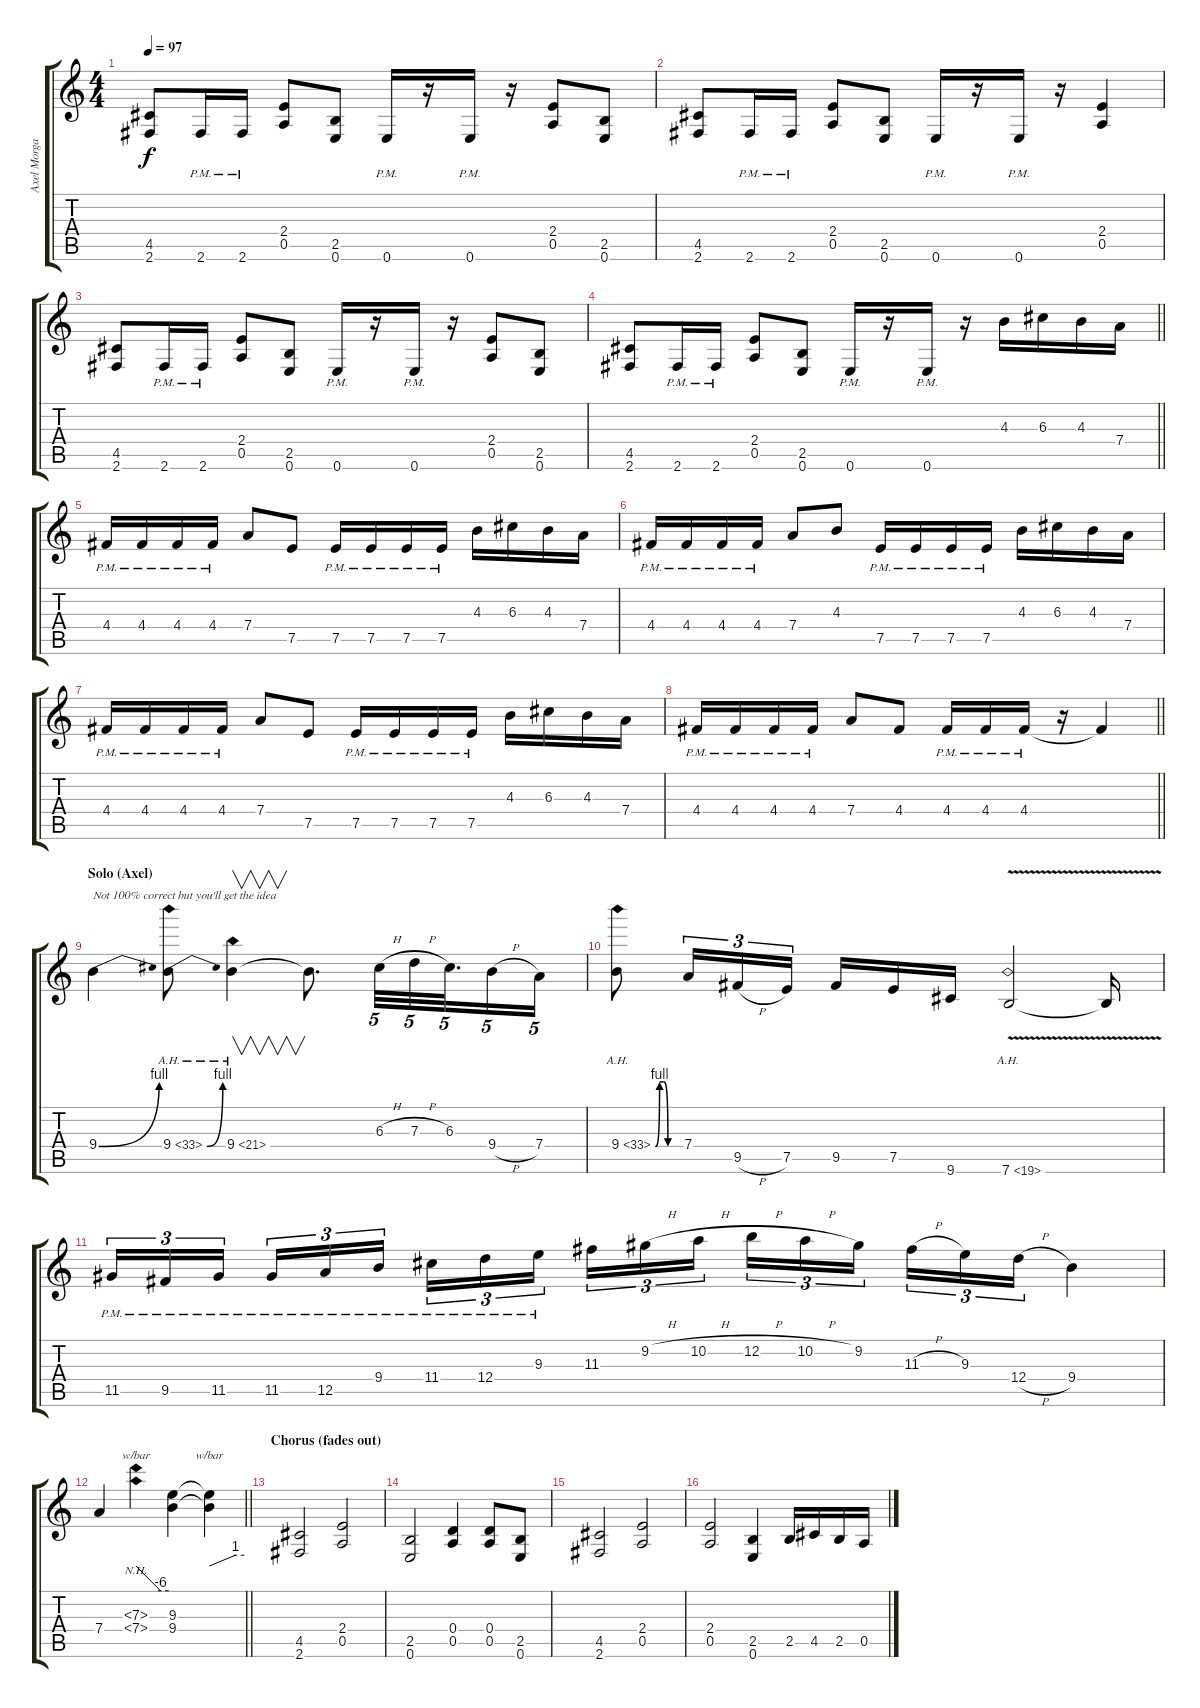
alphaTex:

\track ("Axel Morgan" "Axel Morga") {instrument distortionguitar}
\staff {score tabs}
\tuning (E4 B3 G3 D3 A2 E2) {hide}
\ts (4 4)
\tempo 97
\clef g2
\ks c
(4.5 2.6).8{dy f} 2.6{pm}.16 2.6{pm}.16 (2.4 0.5).8 (2.5 0.6).8 0.6{pm}.16 r.16 0.6{pm}.16 r.16 (2.4 0.5).8 (2.5 0.6).8 |
(4.5 2.6).8 2.6{pm}.16 2.6{pm}.16 (2.4 0.5).8 (2.5 0.6).8 0.6{pm}.16 r.16 0.6{pm}.16 r.16 (2.4 0.5).4 |
(4.5 2.6).8 2.6{pm}.16 2.6{pm}.16 (2.4 0.5).8 (2.5 0.6).8 0.6{pm}.16 r.16 0.6{pm}.16 r.16 (2.4 0.5).8 (2.5 0.6).8 |
\barLineRight lightlight
(4.5 2.6).8 2.6{pm}.16 2.6{pm}.16 (2.4 0.5).8 (2.5 0.6).8 0.6{pm}.16 r.16 0.6{pm}.16 r.16 4.3.16 6.3.16 4.3.16 7.4.16 |
4.4{pm}.16 4.4{pm}.16 4.4{pm}.16 4.4{pm}.16 7.4.8 7.5.8 7.5{pm}.16 7.5{pm}.16 7.5{pm}.16 7.5{pm}.16 4.3.16 6.3.16 4.3.16 7.4.16 |
4.4{pm}.16 4.4{pm}.16 4.4{pm}.16 4.4{pm}.16 7.4.8 4.3.8 7.5{pm}.16 7.5{pm}.16 7.5{pm}.16 7.5{pm}.16 4.3.16 6.3.16 4.3.16 7.4.16 |
4.4{pm}.16 4.4{pm}.16 4.4{pm}.16 4.4{pm}.16 7.4.8 7.5.8 7.5{pm}.16 7.5{pm}.16 7.5{pm}.16 7.5{pm}.16 4.3.16 6.3.16 4.3.16 7.4.16 |
\barLineRight lightlight
4.4{pm}.16 4.4{pm}.16 4.4{pm}.16 4.4{pm}.16 7.4.8 4.4.8 4.4{pm}.16 4.4{pm}.16 4.4{pm}.16 r.16 4.4{t}.4 |
\section ("" "Solo (Axel)")
9.4{be (bend 0 0 60 4)}.4{txt "Not 100% correct but you'll get the idea"} 9.4{be (bend 0 0 60 4) ah 24}.8 9.4{ah 12}.4{v} 9.4{t}.8{d} 6.3{h}.32{tu (5 4)} 7.3{h}.32{tu (5 4)} 6.3.32{d tu (5 4)} 9.4{h}.16{tu (5 4)} 7.4.16{tu (5 4)} |
9.4{be (custom 0 0 10 4 20 4 30 0 60 0) ah 24}.8 7.4.16{tu (3 2)} 9.5{h}.16{tu (3 2)} 7.5.16{tu (3 2)} 9.5.16 7.5.16 9.6.16 7.6{ah 12 v}.2 7.6{t}.16 |
11.5{pm}.16{tu (3 2)} 9.5{pm}.16{tu (3 2)} 11.5{pm}.16{tu (3 2) beam splitsecondary} 11.5{pm}.16{tu (3 2)} 12.5{pm}.16{tu (3 2)} 9.4{pm}.16{tu (3 2)} 11.4{pm}.16{tu (3 2)} 12.4{pm}.16{tu (3 2)} 9.3{pm}.16{tu (3 2) beam splitsecondary} 11.3.16{tu (3 2)} 9.2{h}.16{tu (3 2)} 10.2{h}.16{tu (3 2)} 12.2{h}.16{tu (3 2)} 10.2{h}.16{tu (3 2)} 9.2.16{tu (3 2) beam splitsecondary} 11.3{h}.16{tu (3 2)} 9.3.16{tu (3 2)} 12.4{h}.16{tu (3 2)} 9.4.4 |
\barLineRight lightlight
7.4.4 (7.3{nh} 7.4{nh}).4{tbe (custom default 0 0 45 -24 60 -24)} (9.3 9.4).4 (9.3{t} 9.4{t}).4{tbe (custom default 0 0 45 4 60 4)} |
\section ("" "Chorus (fades out)")
(4.5 2.6).2 (2.4 0.5).2 |
(2.5 0.6).2 (0.4 0.5).4 (0.4 0.5).8 (2.5 0.6).8 |
(4.5 2.6).2 (2.4 0.5).2 |
(2.4 0.5).2 (2.5 0.6).4 2.5.16 4.5.16 2.5.16 0.5.16
